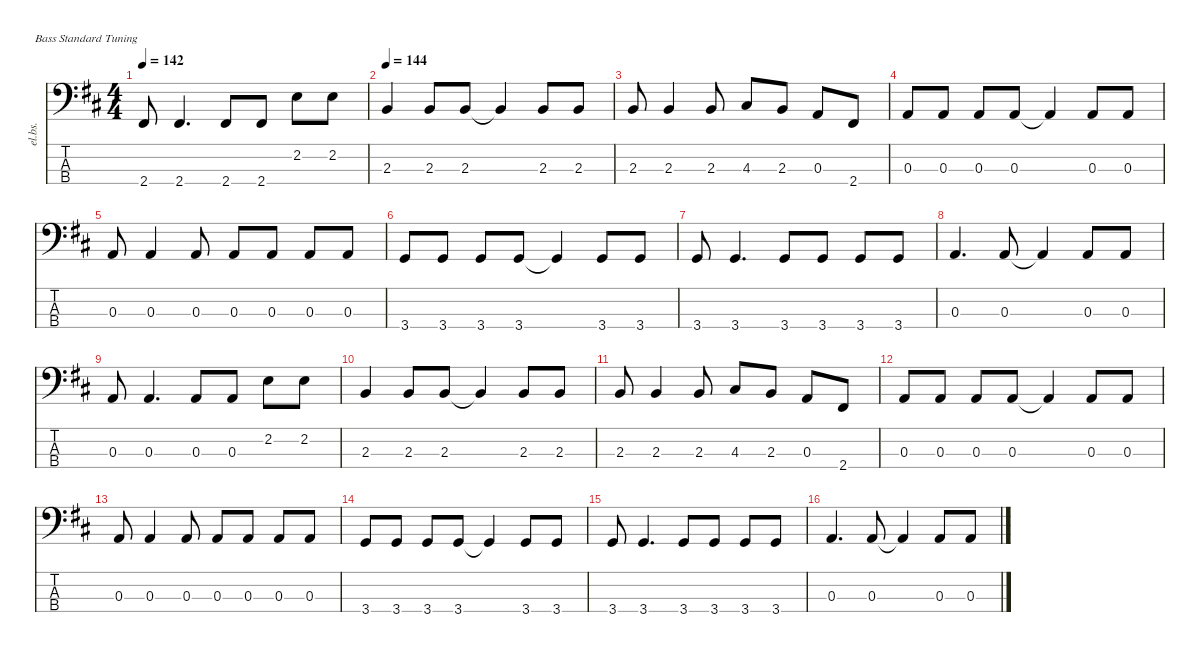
\defaultSystemsLayout 4
\hideDynamics
\bracketExtendMode nobrackets
\otherSystemsTrackNameOrientation horizontal
\track ("Cliff - Bass" "el.bs.") {defaultSystemsLayout 8 instrument electricbassfinger}
\staff {score tabs}
\tuning (G2 D2 A1 E1)
\ts (4 4)
\tempo 142
\clef f4
\ks bminor
2.4{acc #}.8{dy f beam Up} 2.4{acc #}.4{d beam Up} 2.4{acc #}.8{beam Up} 2.4{acc #}.8{beam Up} 2.2{acc forcenatural}.8{beam Down} 2.2{acc forcenatural}.8{beam Down} |
\tempo 144
2.3{acc forcenatural}.4{beam Up} 2.3{acc forcenatural}.8{beam Up} 2.3{acc forcenatural}.8{beam Up} 2.3{t acc forcenatural}.4{beam Up} 2.3{acc forcenatural}.8{beam Up} 2.3{acc forcenatural}.8{beam Up} |
2.3{acc forcenatural}.8{beam Up} 2.3{acc forcenatural}.4{beam Up} 2.3{acc forcenatural}.8{beam Up} 4.3{acc #}.8{beam Up} 2.3{acc forcenatural}.8{beam Up} 0.3{acc forcenatural}.8{beam Up} 2.4{acc #}.8{beam Up} |
0.3{acc forcenatural}.8{beam Up} 0.3{acc forcenatural}.8{beam Up} 0.3{acc forcenatural}.8{beam Up} 0.3{acc forcenatural}.8{beam Up} 0.3{t acc forcenatural}.4{beam Up} 0.3{acc forcenatural}.8{beam Up} 0.3{acc forcenatural}.8{beam Up} |
0.3{acc forcenatural}.8{beam Up} 0.3{acc forcenatural}.4{beam Up} 0.3{acc forcenatural}.8{beam Up} 0.3{acc forcenatural}.8{beam Up} 0.3{acc forcenatural}.8{beam Up} 0.3{acc forcenatural}.8{beam Up} 0.3{acc forcenatural}.8{beam Up} |
3.4{acc forcenatural}.8{beam Up} 3.4{acc forcenatural}.8{beam Up} 3.4{acc forcenatural}.8{beam Up} 3.4{acc forcenatural}.8{beam Up} 3.4{t acc forcenatural}.4{beam Up} 3.4{acc forcenatural}.8{beam Up} 3.4{acc forcenatural}.8{beam Up} |
3.4{acc forcenatural}.8{beam Up} 3.4{acc forcenatural}.4{d beam Up} 3.4{acc forcenatural}.8{beam Up} 3.4{acc forcenatural}.8{beam Up} 3.4{acc forcenatural}.8{beam Up} 3.4{acc forcenatural}.8{beam Up} |
0.3{acc forcenatural}.4{d beam Up} 0.3{acc forcenatural}.8{beam Up} 0.3{t acc forcenatural}.4{beam Up} 0.3{acc forcenatural}.8{beam Up} 0.3{acc forcenatural}.8{beam Up} |
0.3{acc forcenatural}.8{beam Up} 0.3{acc forcenatural}.4{d beam Up} 0.3{acc forcenatural}.8{beam Up} 0.3{acc forcenatural}.8{beam Up} 2.2{acc forcenatural}.8{beam Down} 2.2{acc forcenatural}.8{beam Down} |
2.3{acc forcenatural}.4{beam Up} 2.3{acc forcenatural}.8{beam Up} 2.3{acc forcenatural}.8{beam Up} 2.3{t acc forcenatural}.4{beam Up} 2.3{acc forcenatural}.8{beam Up} 2.3{acc forcenatural}.8{beam Up} |
2.3{acc forcenatural}.8{beam Up} 2.3{acc forcenatural}.4{beam Up} 2.3{acc forcenatural}.8{beam Up} 4.3{acc #}.8{beam Up} 2.3{acc forcenatural}.8{beam Up} 0.3{acc forcenatural}.8{beam Up} 2.4{acc #}.8{beam Up} |
0.3{acc forcenatural}.8{beam Up} 0.3{acc forcenatural}.8{beam Up} 0.3{acc forcenatural}.8{beam Up} 0.3{acc forcenatural}.8{beam Up} 0.3{t acc forcenatural}.4{beam Up} 0.3{acc forcenatural}.8{beam Up} 0.3{acc forcenatural}.8{beam Up} |
0.3{acc forcenatural}.8{beam Up} 0.3{acc forcenatural}.4{beam Up} 0.3{acc forcenatural}.8{beam Up} 0.3{acc forcenatural}.8{beam Up} 0.3{acc forcenatural}.8{beam Up} 0.3{acc forcenatural}.8{beam Up} 0.3{acc forcenatural}.8{beam Up} |
3.4{acc forcenatural}.8{beam Up} 3.4{acc forcenatural}.8{beam Up} 3.4{acc forcenatural}.8{beam Up} 3.4{acc forcenatural}.8{beam Up} 3.4{t acc forcenatural}.4{beam Up} 3.4{acc forcenatural}.8{beam Up} 3.4{acc forcenatural}.8{beam Up} |
3.4{acc forcenatural}.8{beam Up} 3.4{acc forcenatural}.4{d beam Up} 3.4{acc forcenatural}.8{beam Up} 3.4{acc forcenatural}.8{beam Up} 3.4{acc forcenatural}.8{beam Up} 3.4{acc forcenatural}.8{beam Up} |
0.3{acc forcenatural}.4{d beam Up} 0.3{acc forcenatural}.8{beam Up} 0.3{t acc forcenatural}.4{beam Up} 0.3{acc forcenatural}.8{beam Up} 0.3{acc forcenatural}.8{beam Up}
